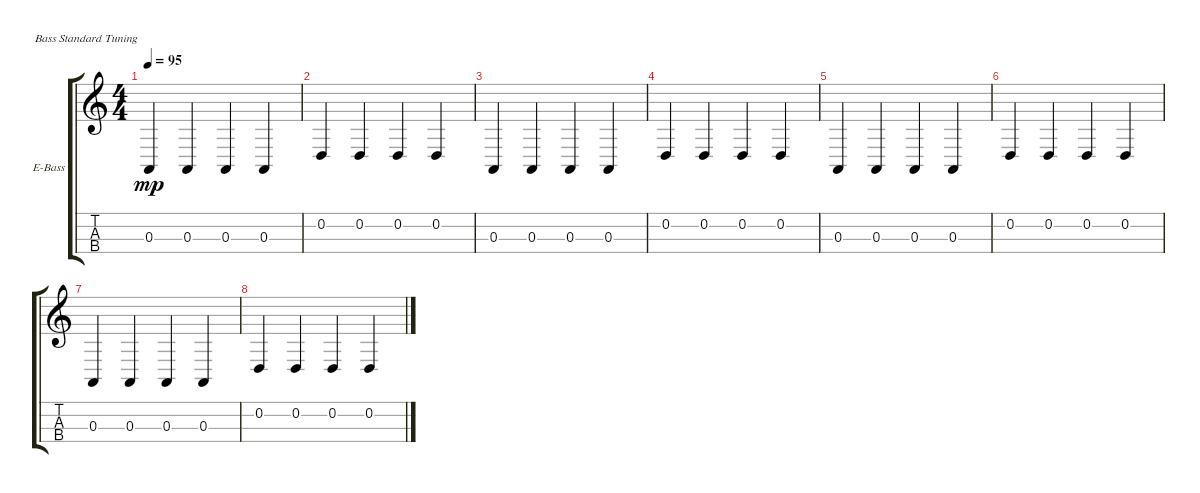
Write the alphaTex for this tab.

\defaultSystemsLayout 4
\bracketExtendMode groupsimilarinstruments
\firstSystemTrackNameOrientation horizontal
\otherSystemsTrackNameOrientation horizontal
\track ("Electric Bass" "E-Bass") {instrument electricbassfinger}
\staff {score tabs}
\tuning (G2 D2 A1 E1)
\ts (4 4)
\tempo 95
\clef g2
\ks c
0.3.4{dy mp} 0.3.4 0.3.4 0.3.4 |
0.2.4 0.2.4 0.2.4 0.2.4 |
0.3.4 0.3.4 0.3.4 0.3.4 |
0.2.4 0.2.4 0.2.4 0.2.4 |
0.3.4 0.3.4 0.3.4 0.3.4 |
0.2.4 0.2.4 0.2.4 0.2.4 |
0.3.4 0.3.4 0.3.4 0.3.4 |
0.2.4 0.2.4 0.2.4 0.2.4
